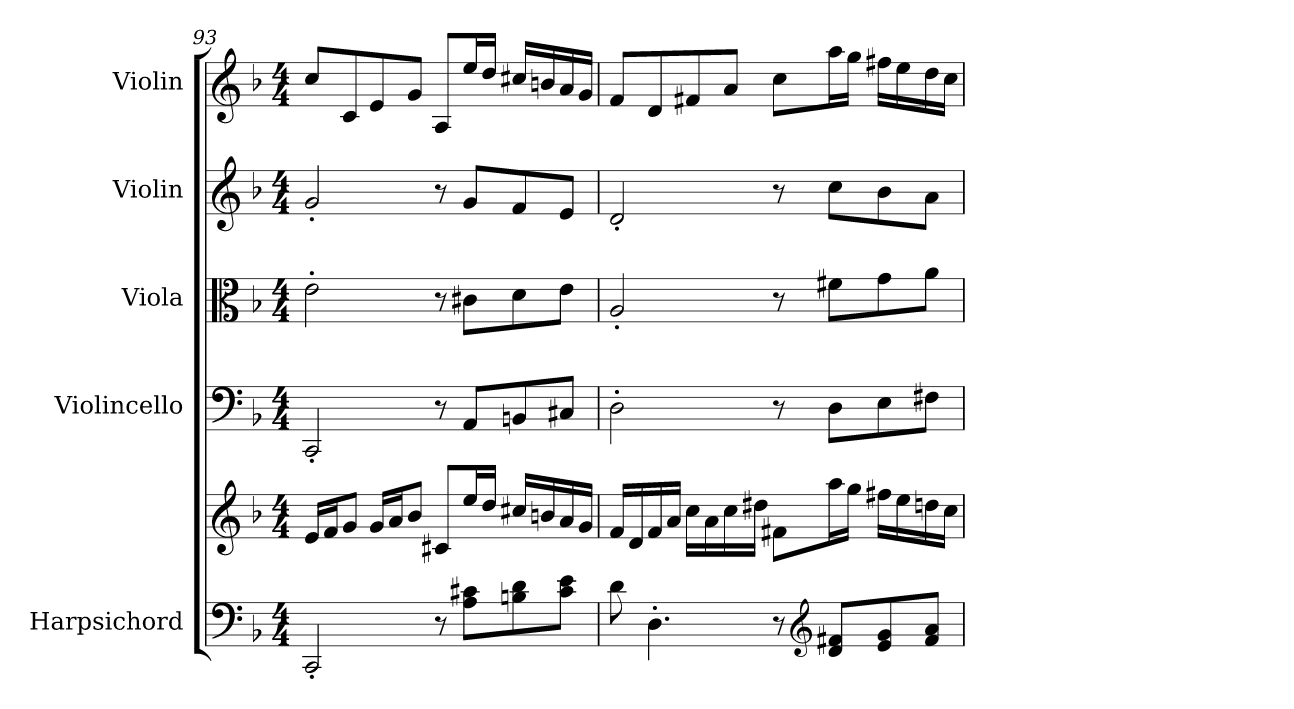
**kern	**kern	**kern	**kern	**kern	**kern
*part5	*part5	*part4	*part3	*part2	*part1
*staff6	*staff5	*staff4	*staff3	*staff2	*staff1
*I"Harpsichord	*	*I"Violincello	*I"Viola	*I"Violin	*I"Violin
*I'Hpschd	*	*I'Vc	*I'Vla	*I'Vln	*I'Vln
*clefF4	*clefG2	*clefF4	*clefC3	*clefG2	*clefG2
*k[b-]	*k[b-]	*k[b-]	*k[b-]	*k[b-]	*k[b-]
*M4/4	*M4/4	*M4/4	*M4/4	*M4/4	*M4/4
=93	=93	=93	=93	=93	=93
2CC'/	16e/LL	2CC'/	2e'\	2g'/	8cc/L
.	16f/J	.	.	.	.
.	8g/J	.	.	.	8c/
.	16g/LL	.	.	.	8e/
.	16a/J	.	.	.	.
.	8b-/J	.	.	.	8g/J
8r	8c#X/L	8r	8r	8r	8A/L
8A\ 8c#X\L	16ee/L	8AA/L	8c#X\L	8g/L	16ee/L
.	16dd/JJ	.	.	.	16dd/JJ
8Bn\ 8d\	16cc#X/LL	8BBn/	8d\	8f/	16cc#X/LL
.	16bn/	.	.	.	16bn/
8c#\ 8e\J	16a/	8C#X/J	8e\J	8e/J	16a/
.	16g/JJ	.	.	.	16g/JJ
!!LO:PB:g=z
=94	=94	=94	=94	=94	=94
8d\	16f/LL	2D'\	2A'/	2d'/	8f/L
.	16d/	.	.	.	.
4.D'\	16f/	.	.	.	8d/
.	16a/JJ	.	.	.	.
.	16cc\LL	.	.	.	8f#X/
.	16a\	.	.	.	.
.	16cc\	.	.	.	8a/J
.	16dd#X\JJ	.	.	.	.
8r	8f#X\L	8r	8r	8r	8cc\L
*clefG2	*	*	*	*	*
8d/ 8f#X/L	16aa\L	8D\L	8f#X\L	8cc\L	16aa\L
.	16gg\JJ	.	.	.	16gg\JJ
8e/ 8g/	16ff#X\LL	8E\	8g\	8b-\	16ff#X\LL
.	16ee\	.	.	.	16ee\
8f#/ 8a/J	16ddn\	8F#X\J	8a\J	8a\J	16dd\
.	16cc\JJ	.	.	.	16cc\JJ
=	=	=	=	=	=
*-	*-	*-	*-	*-	*-
